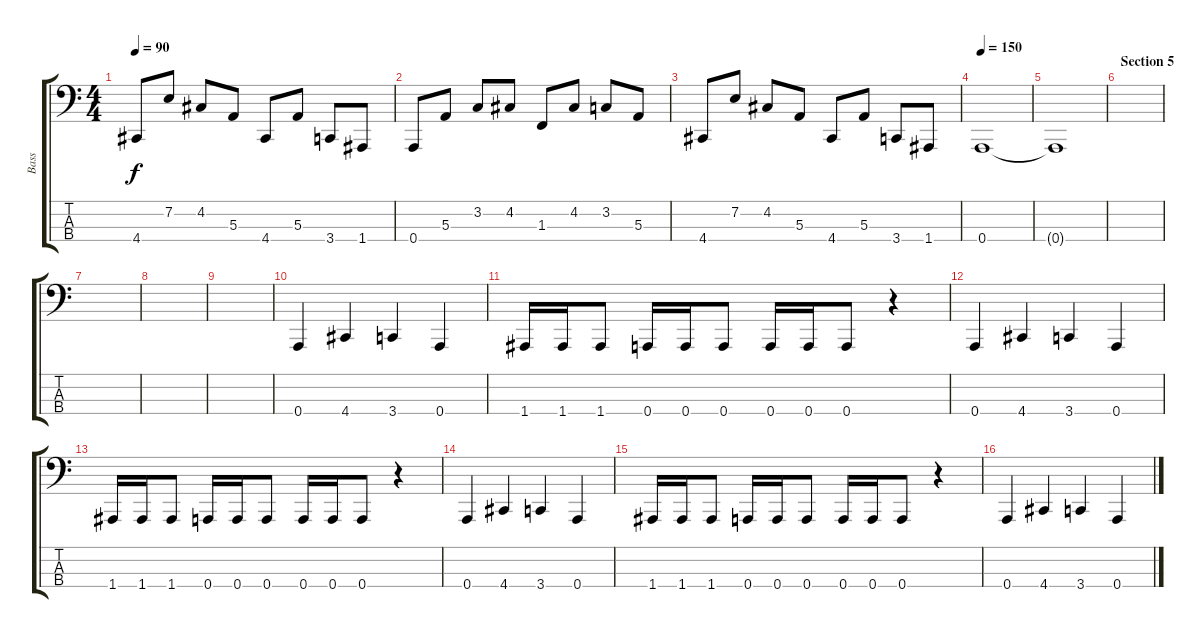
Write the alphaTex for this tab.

\track ("Bass" "Bass") {instrument electricbasspick}
\staff {score tabs}
\tuning (D2 A1 E1 A0) {hide}
\ts (4 4)
\tempo 90
\clef f4
\ks c
4.4.8{dy f} 7.2.8 4.2.8 5.3.8 4.4.8 5.3.8 3.4.8 1.4.8 |
0.4.8 5.3.8 3.2.8 4.2.8 1.3.8 4.2.8 3.2.8 5.3.8 |
4.4.8 7.2.8 4.2.8 5.3.8 4.4.8 5.3.8 3.4.8 1.4.8 |
\tempo 150
0.4.1 |
0.4{t}.1 |
\section ("" "Section 5")
|
|
|
|
0.4.4 4.4.4 3.4.4 0.4.4 |
1.4.16 1.4.16 1.4.8 0.4.16 0.4.16 0.4.8 0.4.16 0.4.16 0.4.8 r.4 |
0.4.4 4.4.4 3.4.4 0.4.4 |
1.4.16 1.4.16 1.4.8 0.4.16 0.4.16 0.4.8 0.4.16 0.4.16 0.4.8 r.4 |
0.4.4 4.4.4 3.4.4 0.4.4 |
1.4.16 1.4.16 1.4.8 0.4.16 0.4.16 0.4.8 0.4.16 0.4.16 0.4.8 r.4 |
0.4.4 4.4.4 3.4.4 0.4.4
